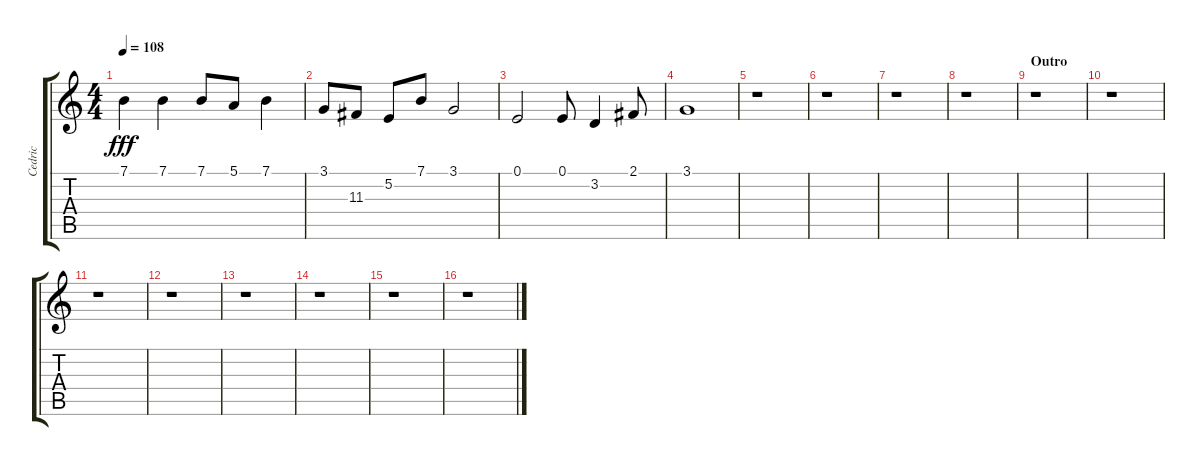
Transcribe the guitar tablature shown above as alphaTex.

\track ("Cedric" "Cedric") {instrument cello}
\staff {score tabs}
\tuning (E4 B3 G3 D3 A2 E2) {hide}
\ts (4 4)
\tempo 108
\clef g2
\ks c
7.1.4{dy fff} 7.1.4 7.1.8 5.1.8 7.1.4 |
3.1.8 11.3.8 5.2.8 7.1.8 3.1.2 |
0.1.2 0.1.8 3.2.4 2.1.8 |
3.1.1 |
r.1 |
r.1 |
r.1 |
r.1 |
\section ("" "Outro")
r.1 |
r.1 |
r.1 |
r.1 |
r.1 |
r.1 |
r.1 |
r.1
